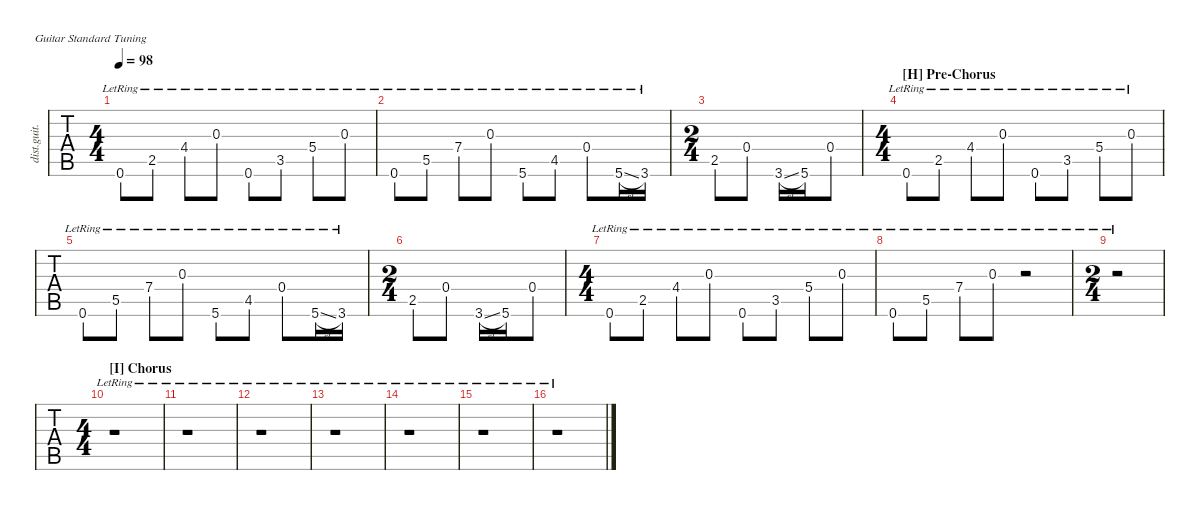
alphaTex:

\defaultSystemsLayout 4
\hideDynamics
\bracketExtendMode nobrackets
\otherSystemsTrackNameOrientation horizontal
\track ("Clean Guitar (James)" "dist.guit.") {instrument distortionguitar}
\staff {tabs}
\tuning (E4 B3 G3 D3 A2 E2)
\ts (4 4)
\beaming (8 2 2 2 2)
\tempo 98
\clef g2
\ks eminor
0.6{lr acc forcenatural}.8{dy mf} 2.5{lr acc forcenatural}.8 4.4{lr acc #}.8 0.3{lr acc forcenatural}.8 0.6{lr acc forcenatural}.8 3.5{lr acc forcenatural}.8 5.4{lr acc forcenatural}.8 0.3{lr acc forcenatural}.8 |
0.6{lr acc forcenatural}.8 5.5{lr acc forcenatural}.8 7.4{lr acc forcenatural}.8 0.3{lr acc forcenatural}.8 5.6{lr acc forcenatural}.8 4.5{lr acc #}.8 0.4{lr acc forcenatural}.8 5.6{sl lr acc forcenatural}.16 3.6{lr acc forcenatural}.16 |
\ts (2 4)
\beaming (8 2 2)
2.5{acc forcenatural}.8 0.4{acc forcenatural}.8 3.6{sl acc forcenatural}.16 5.6{acc forcenatural}.16 0.4{acc forcenatural}.8 |
\ts (4 4)
\beaming (8 2 2 2 2)
\section ("H" "Pre-Chorus")
0.6{lr acc forcenatural}.8 2.5{lr acc forcenatural}.8 4.4{lr acc #}.8 0.3{lr acc forcenatural}.8 0.6{lr acc forcenatural}.8 3.5{lr acc forcenatural}.8 5.4{lr acc forcenatural}.8 0.3{lr acc forcenatural}.8 |
0.6{lr acc forcenatural}.8 5.5{lr acc forcenatural}.8 7.4{lr acc forcenatural}.8 0.3{lr acc forcenatural}.8 5.6{lr acc forcenatural}.8 4.5{lr acc #}.8 0.4{lr acc forcenatural}.8 5.6{sl lr acc forcenatural}.16 3.6{lr acc forcenatural}.16 |
\ts (2 4)
\beaming (8 2 2)
2.5{acc forcenatural}.8 0.4{acc forcenatural}.8 3.6{sl acc forcenatural}.16 5.6{acc forcenatural}.16 0.4{acc forcenatural}.8 |
\ts (4 4)
\beaming (8 2 2 2 2)
0.6{lr acc forcenatural}.8 2.5{lr acc forcenatural}.8 4.4{lr acc #}.8 0.3{lr acc forcenatural}.8 0.6{lr acc forcenatural}.8 3.5{lr acc forcenatural}.8 5.4{lr acc forcenatural}.8 0.3{lr acc forcenatural}.8 |
0.6{lr acc forcenatural}.8 5.5{lr acc forcenatural}.8 7.4{lr acc forcenatural}.8 0.3{lr acc forcenatural}.8 r.2 |
\ts (2 4)
\beaming (8 2 2)
r.2 |
\ts (4 4)
\beaming (8 2 2 2 2)
\section ("I" "Chorus")
r.1 |
r.1 |
r.1 |
r.1 |
r.1 |
r.1 |
r.1
